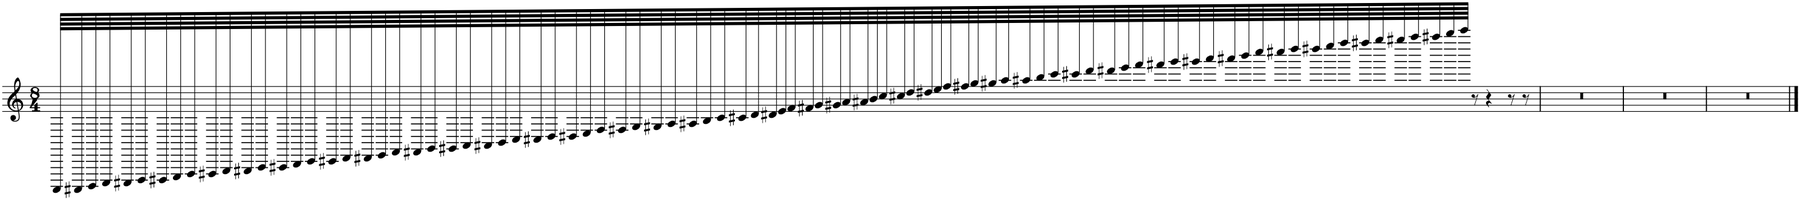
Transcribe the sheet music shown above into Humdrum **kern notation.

**kern
*part1
*staff1
*I"Piano
*I'Pno.
*clefG2
*k[]
*M8/4
=1
64AAAA/LLLL
64AAAA#X/
64BBBB/
64CCC/
64CCC#X/
64DDD/
64DDD#X/
64EEE/
64FFF/
64FFF#X/
64GGG/
64GGG#X/
64AAA/
64AAA#X/
64BBB/
64CC/
64CC#X/
64DD/
64DD#X/
64EE/
64FF/
64FF#X/
64GG/
64GG#X/
64AA/
64AA#X/
64BB/
64C/
64C#X/
64D/
64D#X/
64E/
64F/
64F#X/
64G/
64G#X/
64A/
64A#X/
64B/
64c/
64c#X/
64d/
64d#X/
64e/
64f/
64f#X/
64g/
64g#X/
64a/
64a#X/
64b/
64cc/
64cc#X/
64dd/
64dd#X/
64ee/
64ff/
64ff#X/
64gg/
64gg#X/
64aa/
64aa#X/
64bb/
64ccc/
64ccc#X/
64ddd/
64ddd#X/
64eee/
64fff/
64fff#X/
64ggg/
64ggg#X/
64aaa/
64aaa#X/
64bbb/
64cccc/
64cccc#X/
64dddd/
64dddd#X/
64eeee/
64ffff/
64ffff#X/
64gggg/
64gggg#X/
64aaaa/
64aaaa#X/
64bbbb/
64ccccc/JJJJ
8r
4r
8r
8r
=2
0r
=3
0r
=4
0r
==
*-
